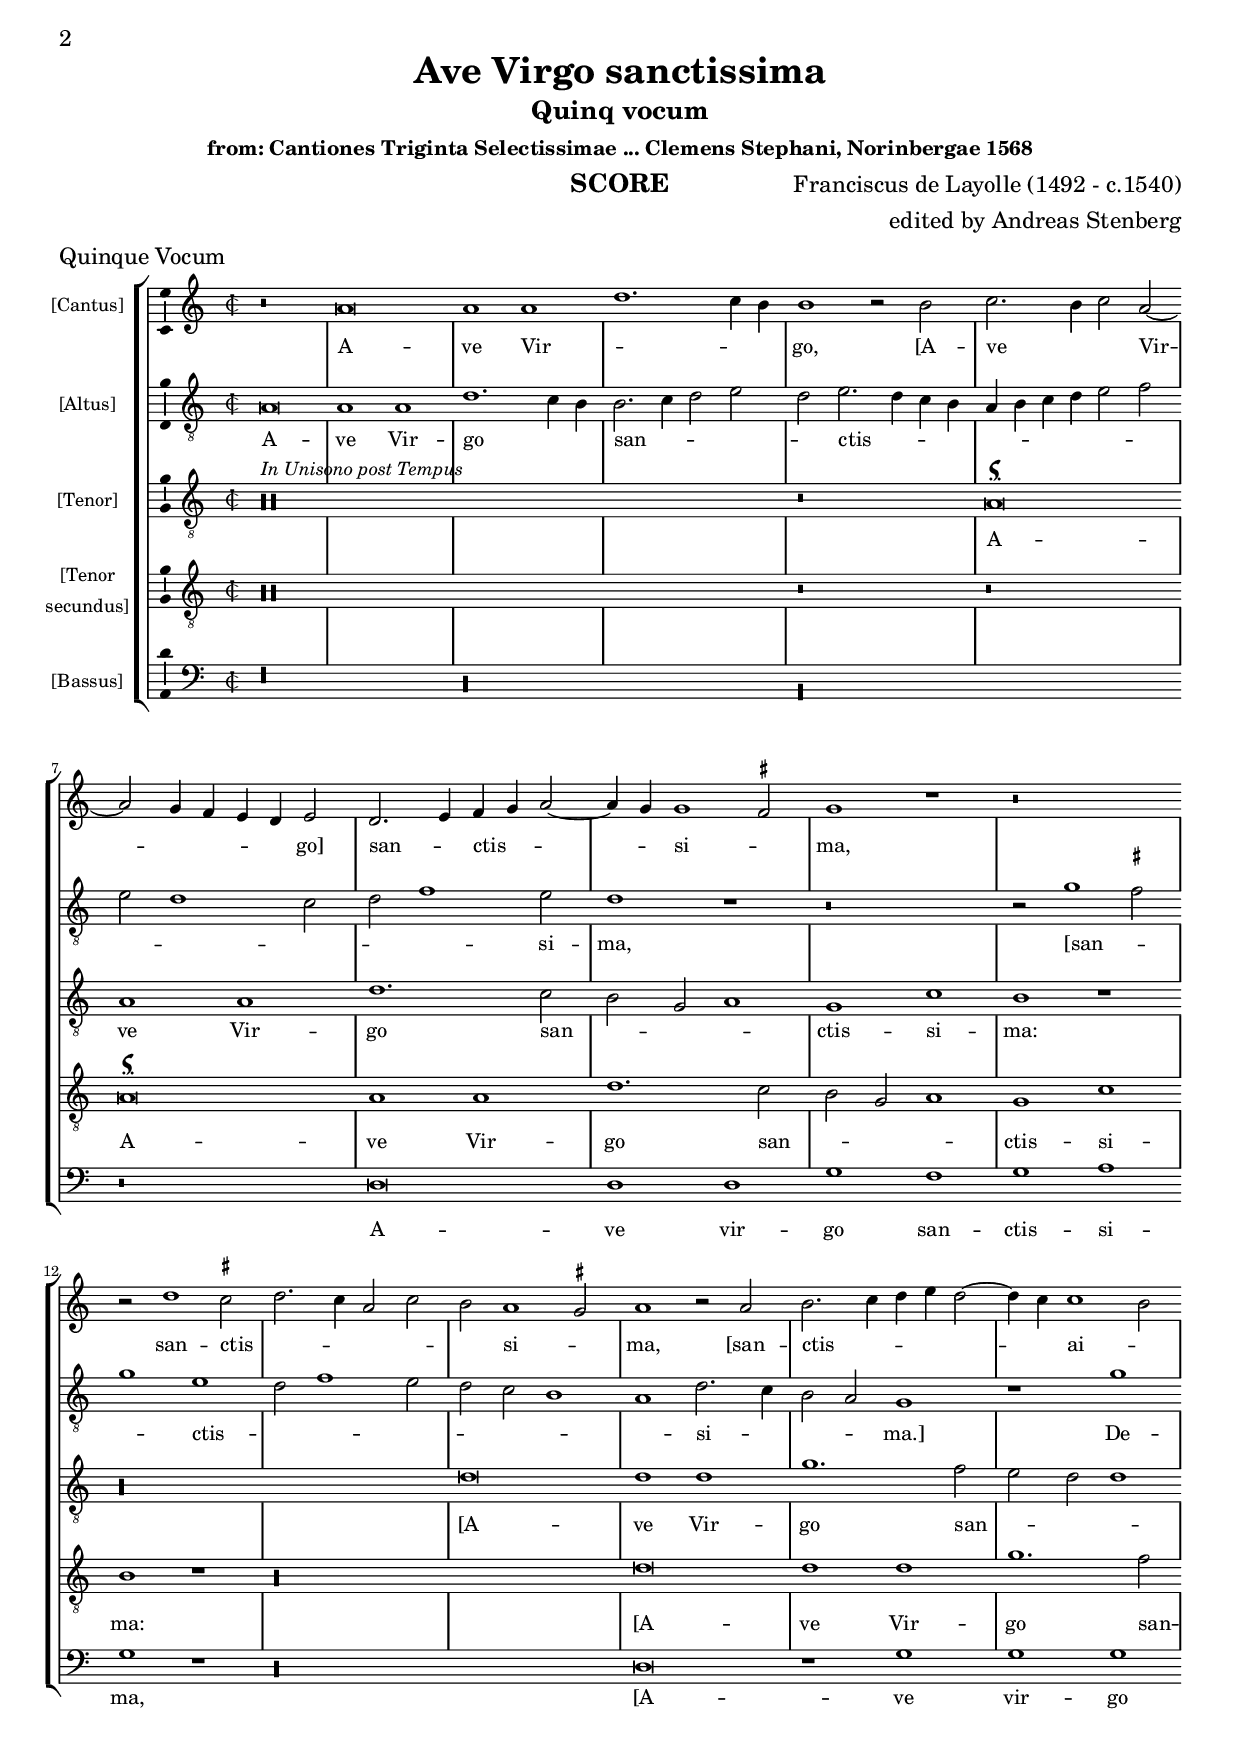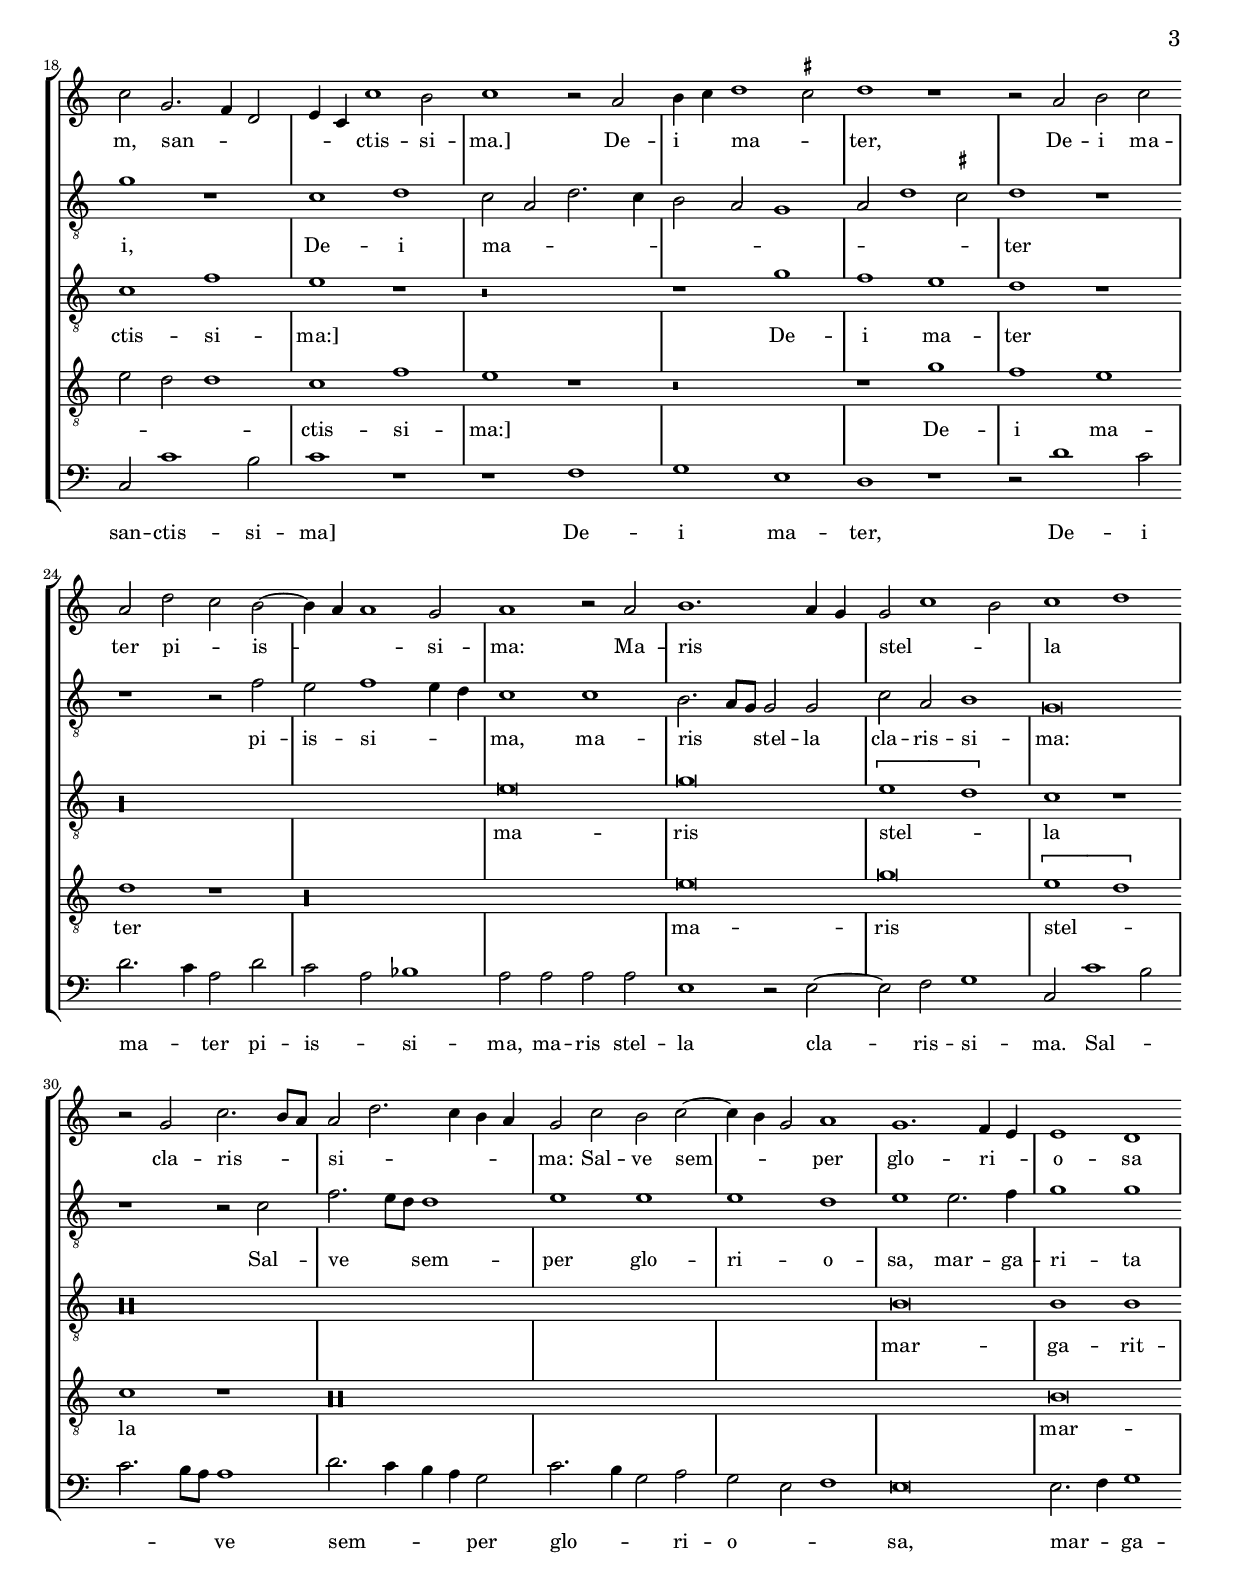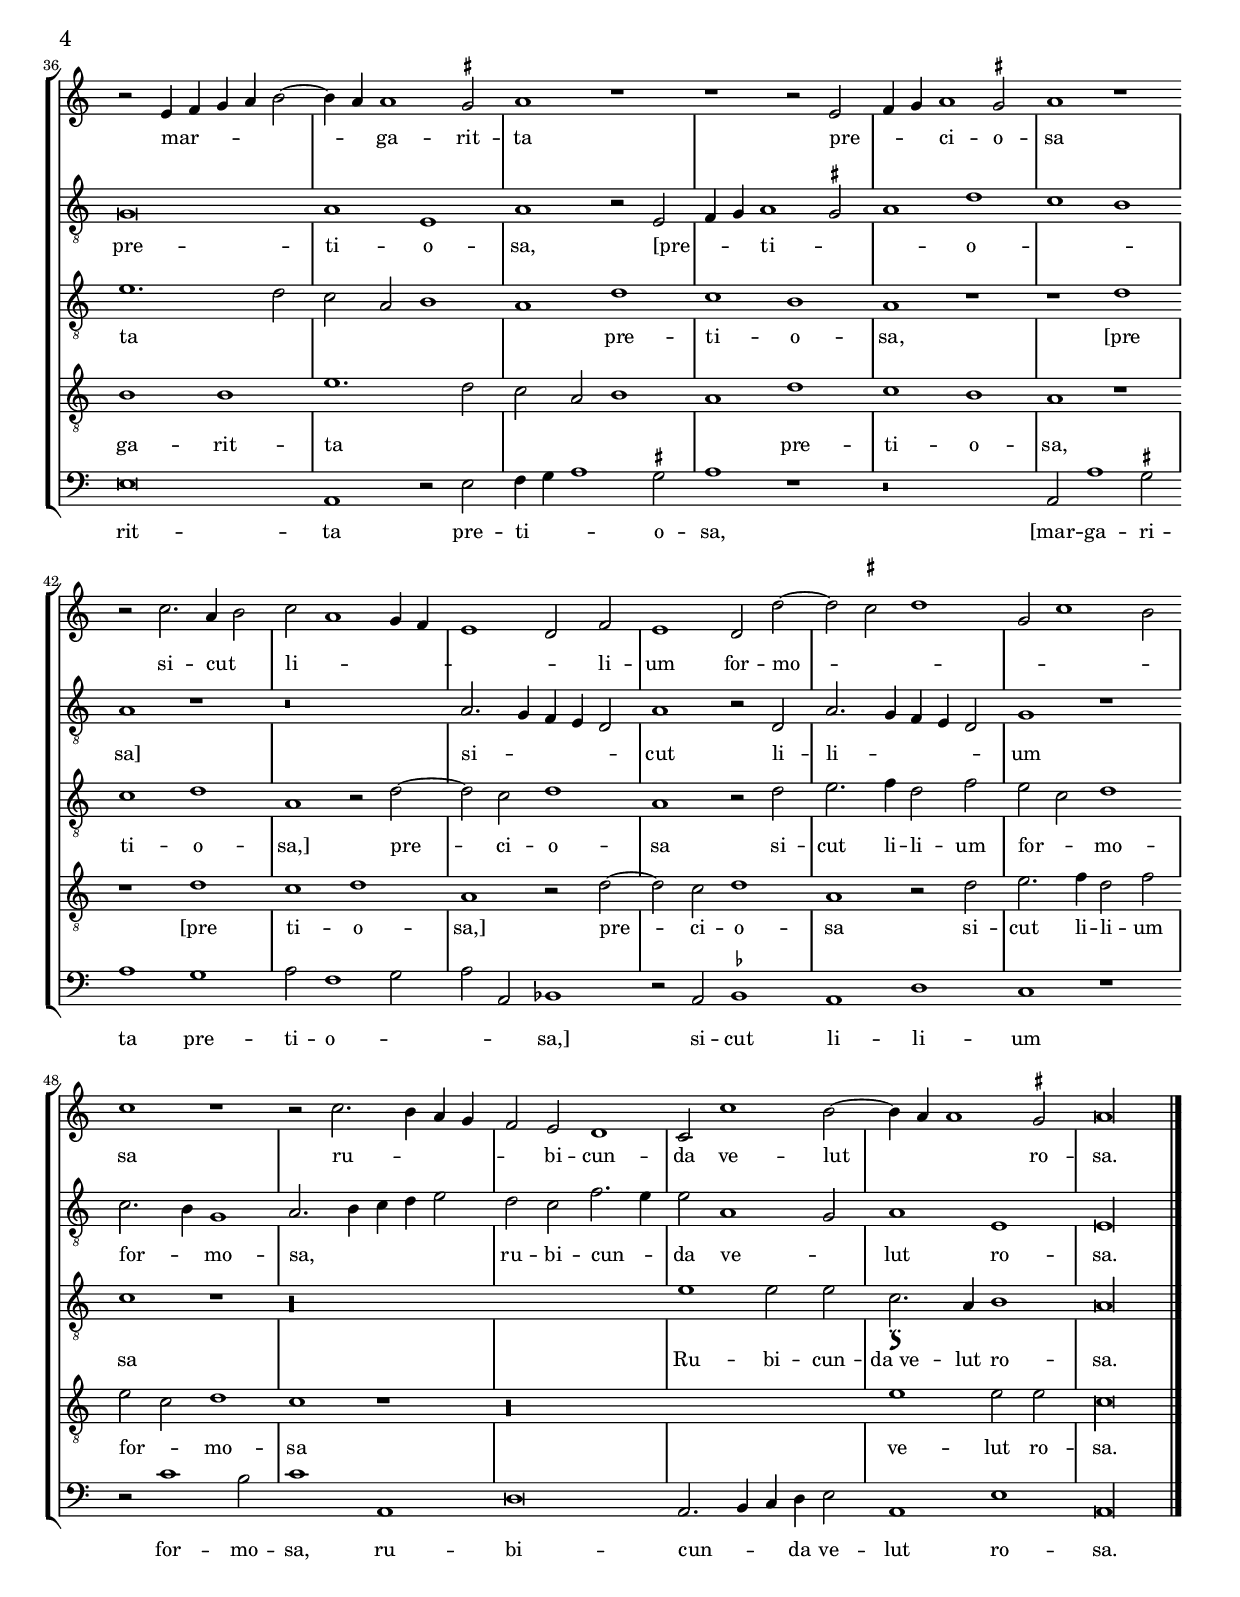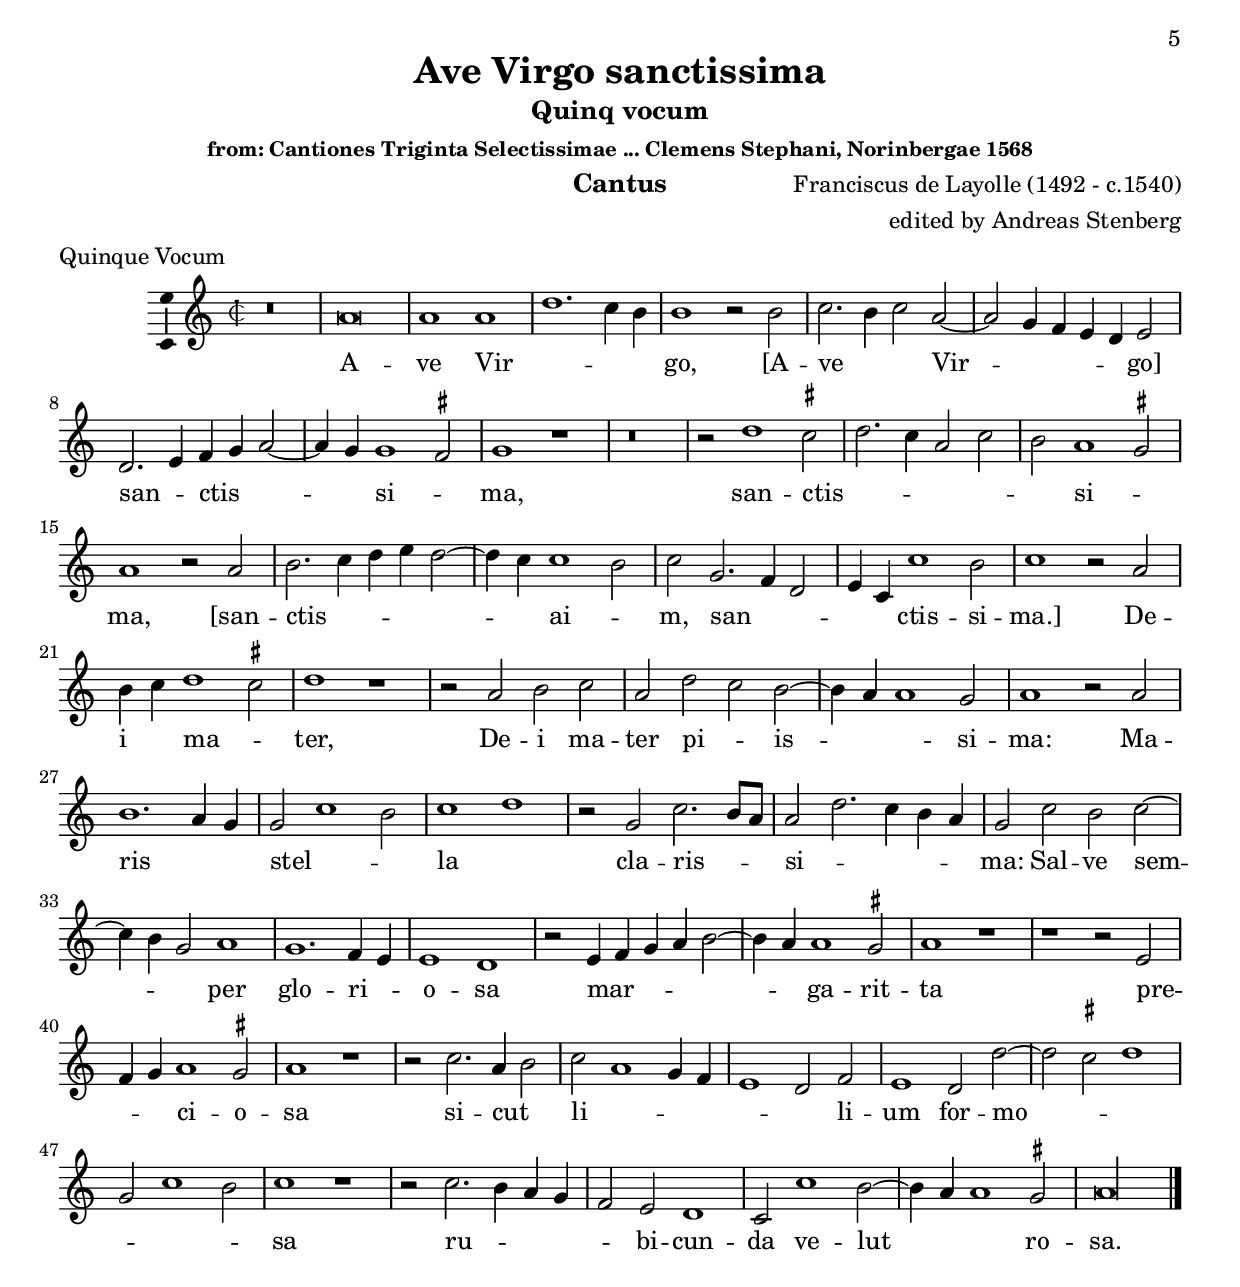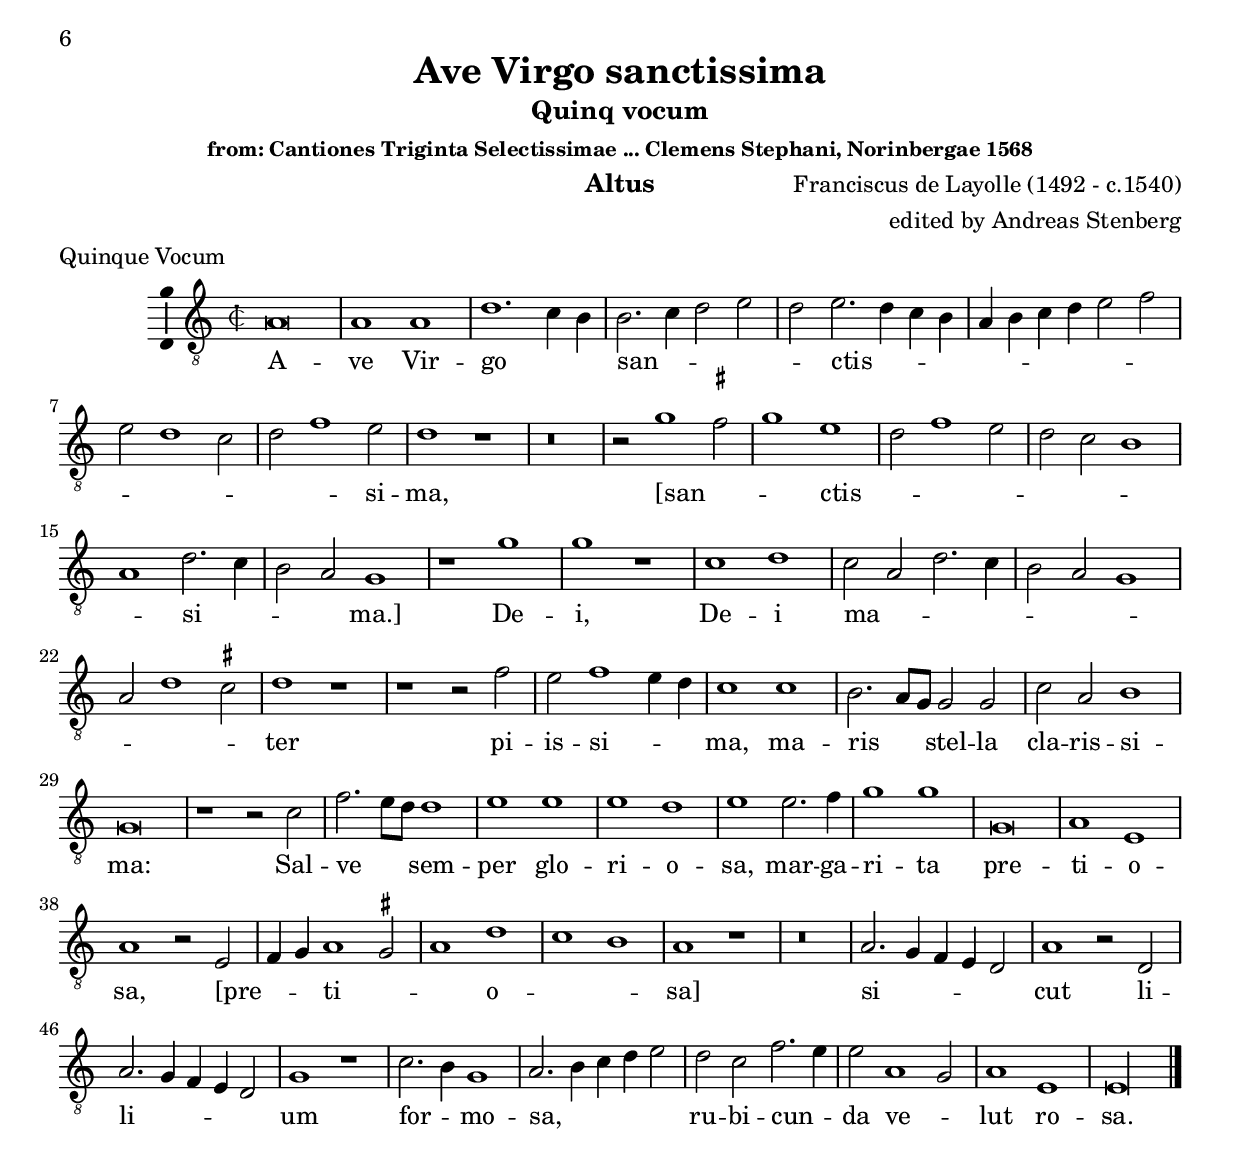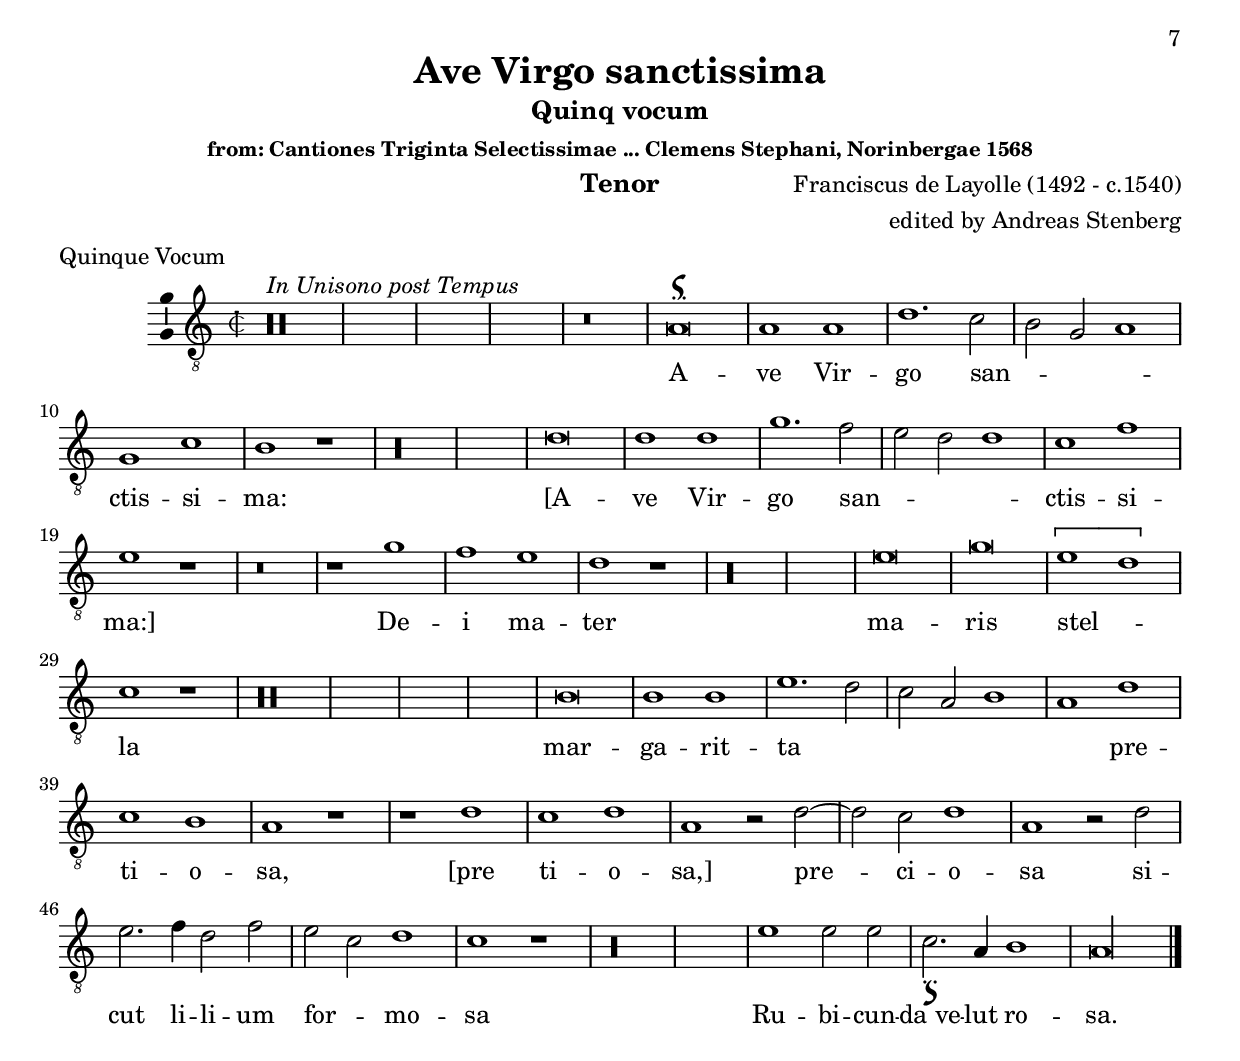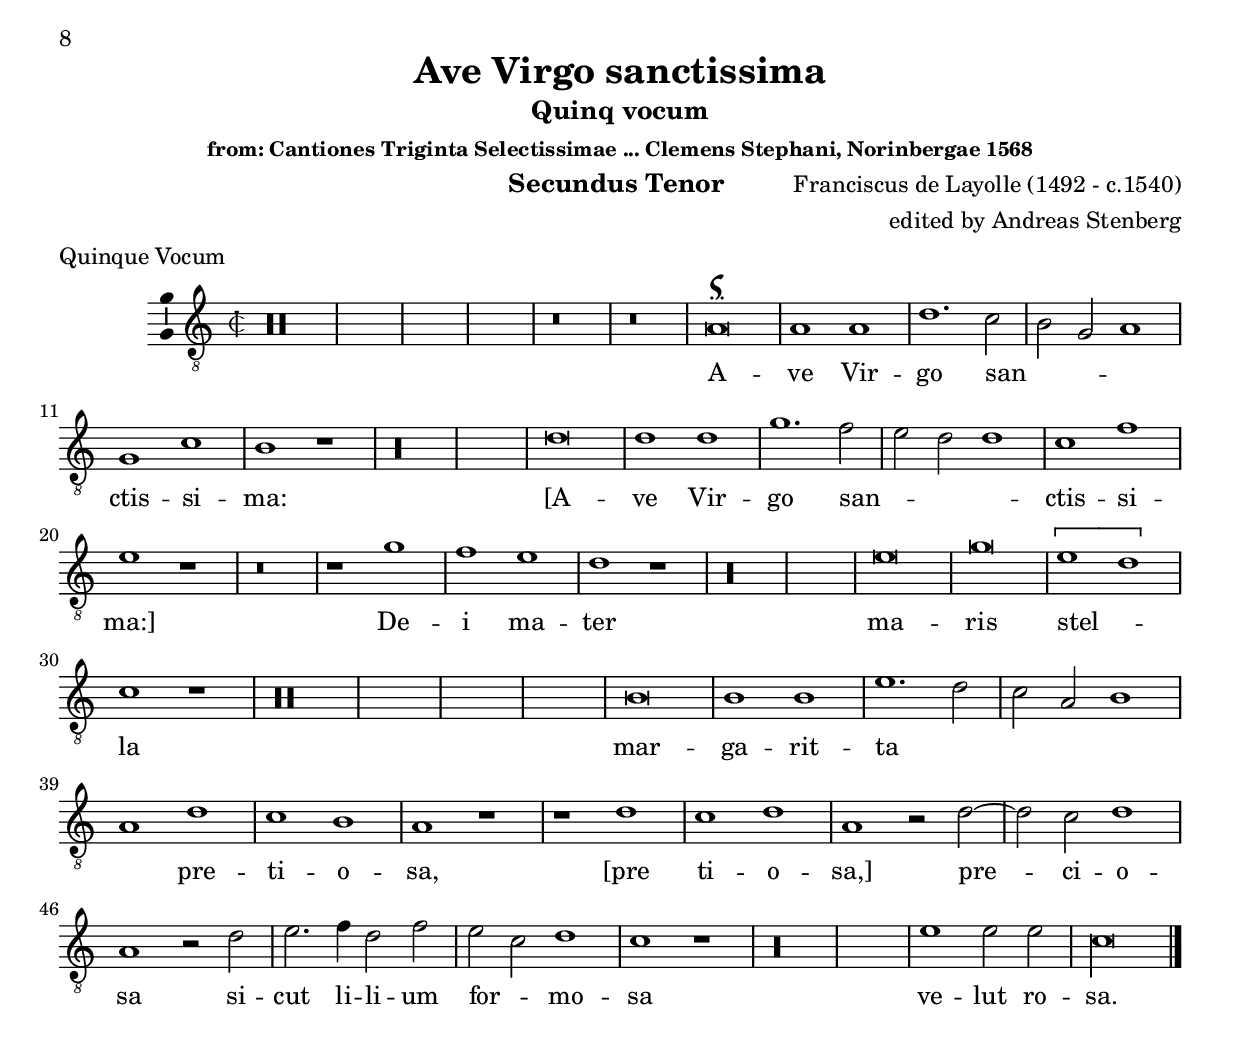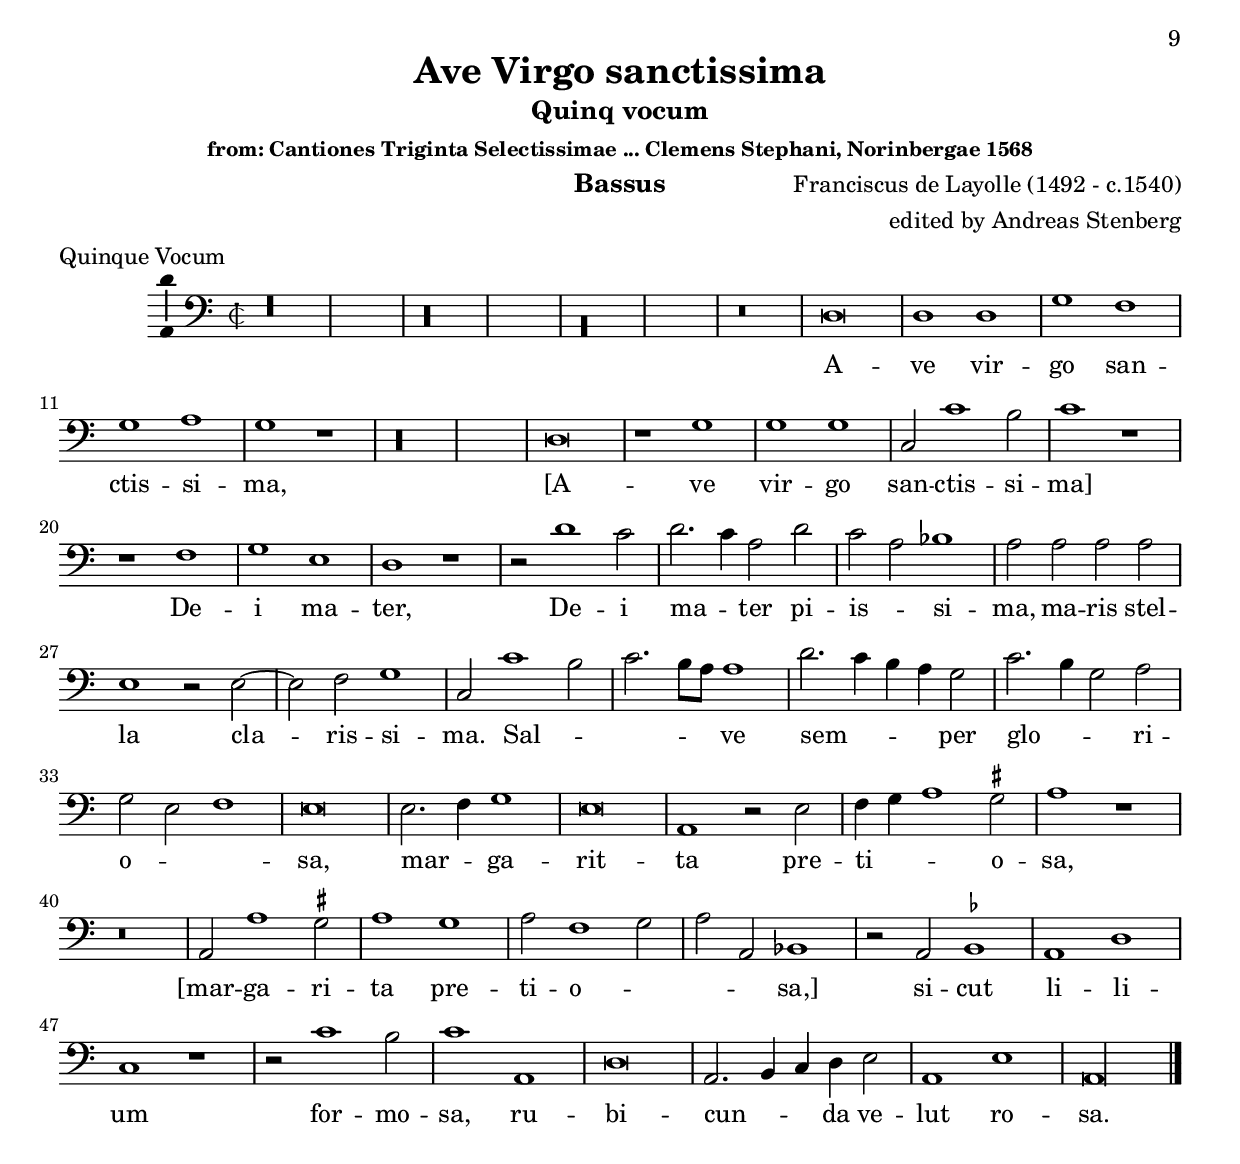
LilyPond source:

\version "2.18.2"
\language "deutsch"

\paper {
  ragged-bottom = ##t
  ragged-last-bottom = ##t
  print-all-headers = ##t
  page-breaking = #ly:minimal-breaking
}
% #(set-global-staff-size 18)
ficta = { \once \set  suggestAccidentals =##t }
fictaOff = { \set suggestAccidentals =##f }

\header {
  title = "Ave Virgo sanctissima"
  subtitle = "Quinq vocum"
  subsubtitle = "from: Cantiones Triginta Selectissimae ... Clemens Stephani, Norinbergae 1568" 
  composer = "Franciscus de Layolle (1492 - c.1540)"
  piece = "Quinque Vocum"
  arranger = "edited by Andreas Stenberg" 
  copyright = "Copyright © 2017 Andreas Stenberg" 
}

global = {
  \key c \major
  \override Staff.TimeSignature.style = #'mensural  
  \time 2/2
  \set Timing.measureLength =#(ly:make-moment 8/4)
  \hide Slur
}

soprano = \relative c'' {
  \global
  % Music follows here.
  %\hide Staff.BarLine
  r\breve
  a\breve
  a1 a1(
  d1.  c4 h4)
  h1 r2 h2
  c2. ( h4 c2) a2~(
  a2 g4 f4 e4 d4) e2
  d2.( e4) 
  %% page 1 system 2
  f4( g4 a2~
  a4 g4) g1( \ficta fis2) 
  g1 r1
  r\breve
  r2 d'1 \ficta cis2( 
  d2. c4 a2 c2
  h2)  a1(  \ficta gis2) 
  a1 r2 a2
  h2.( c4 d4 e4 d2~
  d4 c4) c1( h2)
  c2 g2.( f4 d2
  %% page 2 system 3
  e4 c4) c'1 h2
  c1 r2 a2
  h4( c4) d1( \ficta cis2)
  d1 r1
  r2 a2 h2 c2
  a2 d2( c2) h2~( 
  h4 a4 a1) g2 
  a1 r2 a2
  h1.( a4 g4) 
  g2( c1 h2)
  %% page 1 system 4
  c1( d1)
  r2 g,2 c2.( h8 a8) 
  a2( d2. c4 h4 a4)
  g2 c2 h2 c2~(
  c4 h4 g2) a1
  g1. f4( e4) 
  e1 d1
  r2 e4( f4 g4 a4 h2~
  h4 a4) a1 \ficta gis2
  a1 r1
  r1 r2 e2(
  f4 g4) a1 \ficta gis2 
  a1
  %% page 1 system 5
  r1
  r2 c2. a4( h2)
  c2( a1 g4 f4
  e1 d2) f2 
  e1 d2 d'2~(
  d2 \ficta cis2 d1
  g,2 c1 h2)
  c1 r1
  r2 c2.(  h4 a4 g4 
  f2) e2 d1 
  c2 c'1 h2~(
  h4 a4 a1) \ficta gis2 
  \cadenzaOn
  a\longa
  \undo \hide Staff.BarLine
  \bar "|."

}

alto = \relative c' {
  \global
  %  \hide Staff.BarLine
  % Music follows here.
  a\breve
  a1 a1
  d1.( c4 h4)
  h2.( c4 d2 e2
  d2) e2.( d4 c4 h4
  a4 h4 c4 d4 e2 f2
  e2 d1 c2
  %% page 1 system 2
  d2 f1) e2
  d1 r1
  r\breve 
  r2 g1( \ficta fis2
  g1)  e1(
  d2 f1 e2
  d2 c2 h1
  a1) d2.( c4
  h2 a2) g1
  r1 g'1
  g1 r1
  c,1 d1
  c2( a2 d2. c4
  h2 a2 g1
  a2 d1 \ficta cis2)
  %% page 1 system 3
  d1 r1
  r1 r2 f2
  e2 f1( e4 d4)
  c1 c1 
  h2.( a8 g8) g2 g2 
  c2 a2 h1 
  g\breve
  r1 r2 c2 
  f2.( e8 d8) d1 
  e1 e1 
  e1  d1 
  e1 e2. f4
  %% page 1 system 4
  g1 g1
  g,\breve
  a1 e1
  a1 r2 e2(
  f4 g4) a1( \ficta gis2
  a1) d1(
  c1 h1)
  a1 r1
  r\breve
  a2.( g4 f4 e4 d2)
  a'1 r2 d,2
  a'2.( g4 f4 e4 d2)
  g1
  %% page 1 system 5
  r1
  c2.( h4) g1 
  a2.( h4 c4 d4 e2)
  d2 c2 f2.( e4)
  e2 a,1( g2)
  a1 e1
  \cadenzaOn
  e\longa
  \undo \hide Staff.BarLine
  \bar "|."

}

tenor = \relative c' {
  \global
  %  \hide Staff.BarLine
  % Music follows here.
   
  \tag #'ten {
   r\maxima^\markup {\italic "In Unisono post Tempus"}
   r\breve }
  \tag #'tenII {
    r\maxima
    r\breve 
    r\breve }
  a\breve^\signumcongruentiae
  a1 a1
  d1. c2(
  h2 g2 a1)
  g1 c1 
  h1 r1
  r\longa
  d\breve
  d1 d1
  g1. f2(
  e2 d2 d1)
  c1
  %% page 1 system 2
  f1 
  e1 r1
  r\breve
  r1 g1 
  f1 e1 
  d1 r1
  r\longa
  e\breve
  g\breve
  \[e1( d1)\]
  c1 r1
  r\maxima
  h\breve
  h1 h1
  e1.( d2
  c2 a2 h1
  a1) d1
  c1 h1
  a1 r1
  r1 d1
  c1 d1
  %% page 1 system 3
  a1 r2 d2~
  d2 c2 d1
  a1 r2 d2
  e2. f4 d2 f2
  e2( c2) d1
  c1 r1
  r\longa 
  e1 e2 e2
  \tag #'ten {
    c2._\signumcongruentiae a4 h1
    \cadenzaOn
    a\longa
  }
  \tag #'tenII {
    \cadenzaOn
    c\longa
  }
  \undo \hide Staff.BarLine
  \bar "|."

}

tenorII = \relative c' {
  \global
  %  \hide Staff.BarLine
  % Music follows here.
  \tenor
  %  \cadenzaOn
  
  \undo \hide Staff.BarLine
  \bar "|."

}

bass = \relative c {
  \global
  %  \hide Staff.BarLine
  % Music follows here.
  f\longa\rest
  d\longa\rest
  h\longa\rest
  r\breve
  d\breve
  d1 d1
  g1 f1 
  g1 a1
  g1 r1
  r\longa
  d\breve
  r1 g1
  g1 g1 
  c,2 c'1 h2
  c1 r1
  r1 f,1
  g1
  %% page 1 system 2
  e1 
  d1 r1
  r2 d'1 c2
  d2.( c4) a2 d2
  c2( a2) b1
  a2 a2 a2 a2
  e1 r2 e2~
  e2 f2 g1
  c,2 c'1( h2
  c2. h8 a8) a1
  d2.( c4
  %% page 1 system 3
  h4 a4) g2 
  c2.( h4 g2) a2 
  g2( e2 f1) 
  e\breve
  e2.( f4) g1
  e\breve
  a,1 r2 e'2
  f4( g4 a1) \ficta gis2
  a1 r1
  r\breve
  a,2 a'1 \ficta gis2
  a1 g1
  a2 f1( g2
  %% page 1 system 4
  a2 a,2) b1
  r2 a2 \ficta b1
  a1 d1
  c1 r1 
  r2 c'1 h2
  c1 a,1
  d\breve
  a2.( h4 c) d4 e2
  a,1 e'1
  \cadenzaOn
  a,\longa
  \undo \hide Staff.BarLine
  \bar "|."
  
}

sopranoVerse = \lyricmode {
  % Lyrics follow here.
  A -- ve Vir -- go, 
  [A -- ve Vir -- go]
  san -- ctis -- si -- ma, san -- ctis -- si -- ma,
  [san -- ctis -- ai -- m, san -- ctis -- si -- ma.]
  De -- i ma -- ter, De -- i ma -- ter pi -- is -- si -- ma:
  Ma -- ris stel -- la cla -- ris -- si -- ma:
  Sal -- ve sem -- per glo -- ri -- o -- sa mar -- ga -- rit -- ta
  pre -- ci -- o -- sa si -- cut li -- li -- um
  for -- mo -- sa ru -- bi -- cun -- da ve -- lut ro -- sa.
}

altoVerse = \lyricmode {
  % Lyrics follow here.
  A -- ve Vir -- go san -- ctis -- si -- ma, 
  [san -- ctis -- si -- ma.]
  De -- i, De -- i ma -- ter pi -- is -- si -- ma,
  ma -- ris stel -- la cla -- ris -- si -- ma:
  Sal -- ve sem -- per glo -- ri -- o -- sa,
  mar -- ga -- ri -- ta pre -- ti -- o -- sa,
  [pre -- ti -- o -- sa]
  si -- cut li -- li -- um for -- mo -- sa,
  ru -- bi -- cun -- da ve -- lut ro -- sa.
}

tenorVerse = \lyricmode {
  % Lyrics follow here.
  A -- ve Vir -- go san -- ctis -- si -- ma:
  [A -- ve Vir -- go san -- ctis -- si -- ma:]
  De -- i ma -- ter 
  ma -- ris stel -- la
  mar -- ga -- rit -- ta pre -- ti -- o -- sa,
  [pre ti -- o -- sa,]
  pre -- ci -- o -- sa si -- cut li -- li -- um for -- mo -- sa
  \tag #'ten {
    Ru -- bi -- cun -- da_ve -- lut ro -- sa.
  }
  \tag #'tenII {
    ve -- lut ro -- sa.
  }
}

tenorIIVerse = \lyricmode {
  % Lyrics follow here.
  \tenorVerse  
}

bassVerse = \lyricmode {
  % Lyrics follow here.
  A -- ve vir -- go san -- ctis -- si -- ma,
  [A -- ve vir -- go san -- ctis -- si -- ma]
  De -- i ma -- ter, De -- i  ma -- ter pi -- is -- si -- ma,
  ma -- ris stel -- la cla -- ris -- si -- ma.
  Sal -- ve sem -- per glo -- ri -- o -- sa,
  mar -- ga -- rit -- ta pre -- ti -- o -- sa,
  [mar -- ga -- ri -- ta pre -- ti -- o -- sa,]
  si -- cut li -- li -- um for -- mo -- sa,
  ru -- bi -- cun -- da ve -- lut ro -- sa.
  
}

rehearsalMidi = #
(define-music-function
 (parser location name midiInstrument lyrics) (string? string? ly:music?)
 #{
   \unfoldRepeats <<
     \new Staff = "soprano" \new Voice = "soprano" { \soprano }
     \new Staff = "alto" \new Voice = "alto" { \alto }
     \new Staff = "tenor" \new Voice = "tenor" { \keepWithTag #'ten \tenor }
     \new Staff = "tenor" \new Voice = "tenorII" { \keepWithTag #'tenII \tenorII }
     \new Staff = "bass" \new Voice = "bass" { \bass }
     \context Staff = $name {
       \set Score.midiMinimumVolume = #0.5
       \set Score.midiMaximumVolume = #0.5
       \set Score.tempoWholesPerMinute = #(ly:make-moment 72 2)
       \set Staff.midiMinimumVolume = #0.8
       \set Staff.midiMaximumVolume = #1.0
       \set Staff.midiInstrument = $midiInstrument
     }
     \new Lyrics \with {
       alignBelowContext = $name
     } \lyricsto $name $lyrics
   >>
 #})

\score {
  \new StaffGroup <<
    \new Staff \with {
      midiInstrument = "choir aahs"
      instrumentName = "[Cantus]"
      \consists "Ambitus_engraver"
    } {   \hide Staff.BarLine
          \soprano }
    \addlyrics { \sopranoVerse }
    \new Staff \with {
      midiInstrument = "choir aahs"
      instrumentName = "[Altus]"
      \consists "Ambitus_engraver"
    } { \clef "treble_8"   \hide Staff.BarLine
        \alto }
    \addlyrics { \altoVerse }
    \new Staff \with {
      midiInstrument = "choir aahs"
      instrumentName = "[Tenor]"
      \consists "Ambitus_engraver"
    } { \clef "treble_8"   \hide Staff.BarLine
        \keepWithTag #'ten \tenor }
    \addlyrics { \keepWithTag #'ten \tenorVerse }
    \new Staff \with {
      midiInstrument = "choir aahs"
      instrumentName = \markup {
        \center-column  { 
          "[Tenor"
          "secundus]"
        }
      }
      \consists "Ambitus_engraver"
    } { \clef "treble_8"   \hide Staff.BarLine
        \keepWithTag #'tenII \tenorII }
    \addlyrics { \keepWithTag #'tenII \tenorIIVerse }
    \new Staff \with {
      midiInstrument = "choir aahs"
      instrumentName = "[Bassus]"
      \consists "Ambitus_engraver"
    } { \clef bass   \hide Staff.BarLine
        \bass  }
    \addlyrics { \bassVerse }
  >>
  \layout { #(layout-set-staff-size 16)}
  \midi {
    \tempo 1 = 60
  }
  \header {
    instrument = "SCORE"
    breakbefore = ##t
  }
}

\score {
  \new Staff \with {
    midiInstrument = "choir aahs"
%    instrumentName = "[Cantus]"
    \consists "Ambitus_engraver"
  } { \set Timing.defaultBarType = "'"  \soprano }
  \addlyrics { \sopranoVerse }
  \layout { #(layout-set-staff-size 20)}
  \header {
    instrument = "Cantus"
    breakbefore = ##t
  }
}

\score {
  \new Staff \with {
    midiInstrument = "choir aahs"
 %   instrumentName = "Alto"
    \consists "Ambitus_engraver"
  } { \clef "treble_8" \set Timing.defaultBarType =  "'"  \alto }
  \addlyrics { \altoVerse }
  \layout { #(layout-set-staff-size 20)}
  \header {
    instrument = "Altus"
    breakbefore = ##t
  }
}

\score {
  \new StaffGroup <<
    \new Staff \with {
      midiInstrument = "choir aahs"
 %     instrumentName = "Tenor"
      \consists "Ambitus_engraver"
    } { \clef "treble_8" \set Timing.defaultBarType =  "'" \keepWithTag #'ten \tenor }
    \addlyrics { \keepWithTag #'ten \tenorVerse }
  >>
  \layout { #(layout-set-staff-size 20)}
  \header {
    instrument = "Tenor"
    breakbefore = ##t
  }
}
\score {
  \new Staff \with {
    midiInstrument = "choir aahs"
 %   instrumentName = "Tenor II"
    \consists "Ambitus_engraver"
  } { \clef "treble_8" \set Timing.defaultBarType = "'" \keepWithTag #'tenII \tenorII }
  \addlyrics { \keepWithTag #'tenII \tenorIIVerse }
  \layout { #(layout-set-staff-size 20)}
  \header {
    instrument = "Secundus Tenor "
    breakbefore = ##t
  }
}

\score {
  \new Staff \with {
    midiInstrument = "choir aahs"
%    instrumentName = "Bass"
    \consists "Ambitus_engraver"
  } { \clef bass \set Timing.defaultBarType = "'" \bass }
  \addlyrics { \bassVerse }
  \layout { #(layout-set-staff-size 20)}
  \header {
    instrument = "Bassus"
    breakbefore = ##t
  }
}

% Rehearsal MIDI files:
\book {
  \bookOutputSuffix "soprano"
  \score {
    \rehearsalMidi "soprano" "soprano sax" \sopranoVerse
    \midi { }
  }
}

\book {
  \bookOutputSuffix "alto"
  \score {
    \rehearsalMidi "alto" "soprano sax" \altoVerse
    \midi { }
  }
}

\book {
  \bookOutputSuffix "tenor"
  \score {
    \rehearsalMidi "tenor" "tenor sax" \tenorVerse
    \midi { }
  }
}

\book {
  \bookOutputSuffix "tenorII"
  \score {
    \rehearsalMidi "tenorII" "tenor sax" \tenorVerse
    \midi { }
  }
}

\book {
  \bookOutputSuffix "bass"
  \score {
    \rehearsalMidi "bass" "tenor sax" \bassVerse
    \midi { }
  }
}

